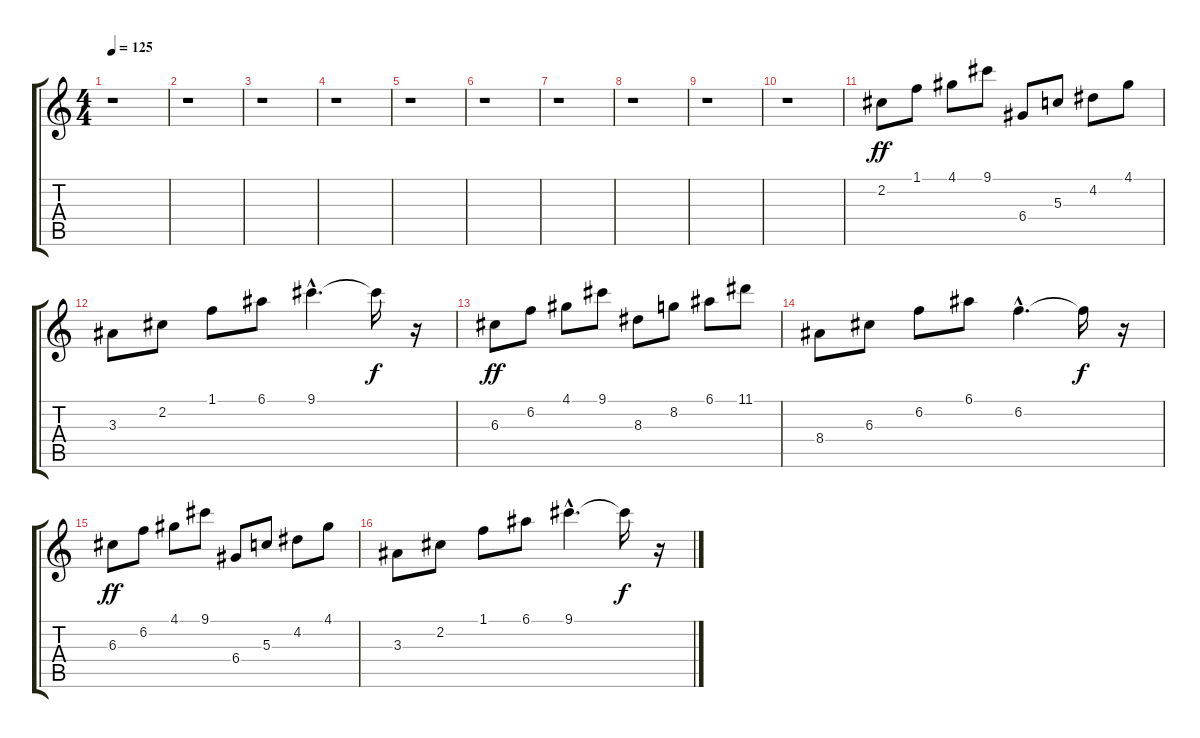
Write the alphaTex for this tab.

\track "" {instrument acousticguitarsteel}
\staff {score tabs}
\tuning (E4 B3 G3 D3 A2 E2) {hide}
\ts (4 4)
\tempo 125
\clef g2
\ks c
r.1{dy f} |
r.1 |
r.1 |
r.1 |
r.1 |
r.1 |
r.1 |
r.1 |
r.1 |
r.1 |
2.2.8{dy ff} 1.1.8 4.1.8 9.1.8 6.4.8 5.3.8 4.2.8 4.1.8 |
3.3.8 2.2.8 1.1.8 6.1.8 9.1{hac}.4{d} 9.1{t}.16{dy f} r.16 |
6.3.8{dy ff} 6.2.8 4.1.8 9.1.8 8.3.8 8.2.8 6.1.8 11.1.8 |
8.4.8 6.3.8 6.2.8 6.1.8 6.2{hac}.4{d} 6.2{t}.16{dy f} r.16 |
6.3.8{dy ff} 6.2.8 4.1.8 9.1.8 6.4.8 5.3.8 4.2.8 4.1.8 |
3.3.8 2.2.8 1.1.8 6.1.8 9.1{hac}.4{d} 9.1{t}.16{dy f} r.16
